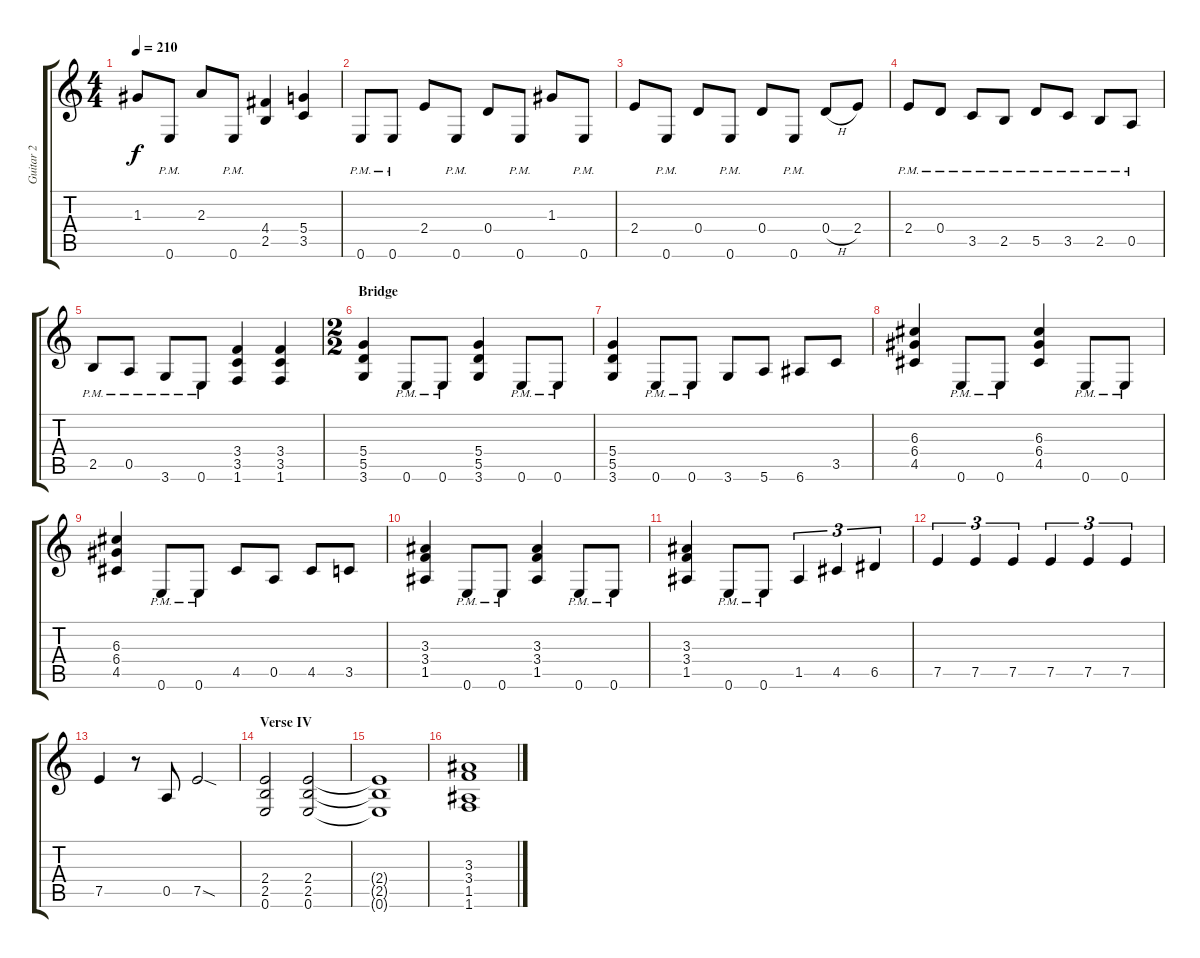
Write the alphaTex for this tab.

\track ("Guitar 2" "Guitar 2") {instrument overdrivenguitar}
\staff {score tabs}
\tuning (E4 B3 G3 D3 A2 E2) {hide}
\ts (4 4)
\tempo 210
\clef g2
\ks c
1.3.8{dy f} 0.6{pm}.8 2.3.8 0.6{pm}.8 (4.4 2.5).4 (5.4 3.5).4 |
0.6{pm}.8 0.6{pm}.8 2.4.8 0.6{pm}.8 0.4.8 0.6{pm}.8 1.3.8 0.6{pm}.8 |
2.4.8 0.6{pm}.8 0.4.8 0.6{pm}.8 0.4.8 0.6{pm}.8 0.4{h}.8 2.4.8 |
2.4{pm}.8 0.4{pm}.8 3.5{pm}.8 2.5{pm}.8 5.5{pm}.8 3.5{pm}.8 2.5{pm}.8 0.5{pm}.8 |
2.5{pm}.8 0.5{pm}.8 3.6{pm}.8 0.6{pm}.8 (3.4 3.5 1.6).4 (3.4 3.5 1.6).4 |
\ts (2 2)
\section ("" "Bridge")
(5.4 5.5 3.6).4 0.6{pm}.8 0.6{pm}.8 (5.4 5.5 3.6).4 0.6{pm}.8 0.6{pm}.8 |
(5.4 5.5 3.6).4 0.6{pm}.8 0.6{pm}.8 3.6.8 5.6.8 6.6.8 3.5.8 |
(6.3 6.4 4.5).4 0.6{pm}.8 0.6{pm}.8 (6.3 6.4 4.5).4 0.6{pm}.8 0.6{pm}.8 |
(6.3 6.4 4.5).4 0.6{pm}.8 0.6{pm}.8 4.5.8 0.5.8 4.5.8 3.5.8 |
(3.3 3.4 1.5).4 0.6{pm}.8 0.6{pm}.8 (3.3 3.4 1.5).4 0.6{pm}.8 0.6{pm}.8 |
(3.3 3.4 1.5).4 0.6{pm}.8 0.6{pm}.8 1.5.4{tu (3 2)} 4.5.4{tu (3 2)} 6.5.4{tu (3 2)} |
7.5.4{tu (3 2)} 7.5.4{tu (3 2)} 7.5.4{tu (3 2)} 7.5.4{tu (3 2)} 7.5.4{tu (3 2)} 7.5.4{tu (3 2)} |
7.5.4 r.8 0.5.8 7.5{sod}.2 |
\section ("" "Verse IV")
(2.4 2.5 0.6).2 (2.4 2.5 0.6).2 |
(2.4{t} 2.5{t} 0.6{t}).1 |
(3.3 3.4 1.5 1.6).1
